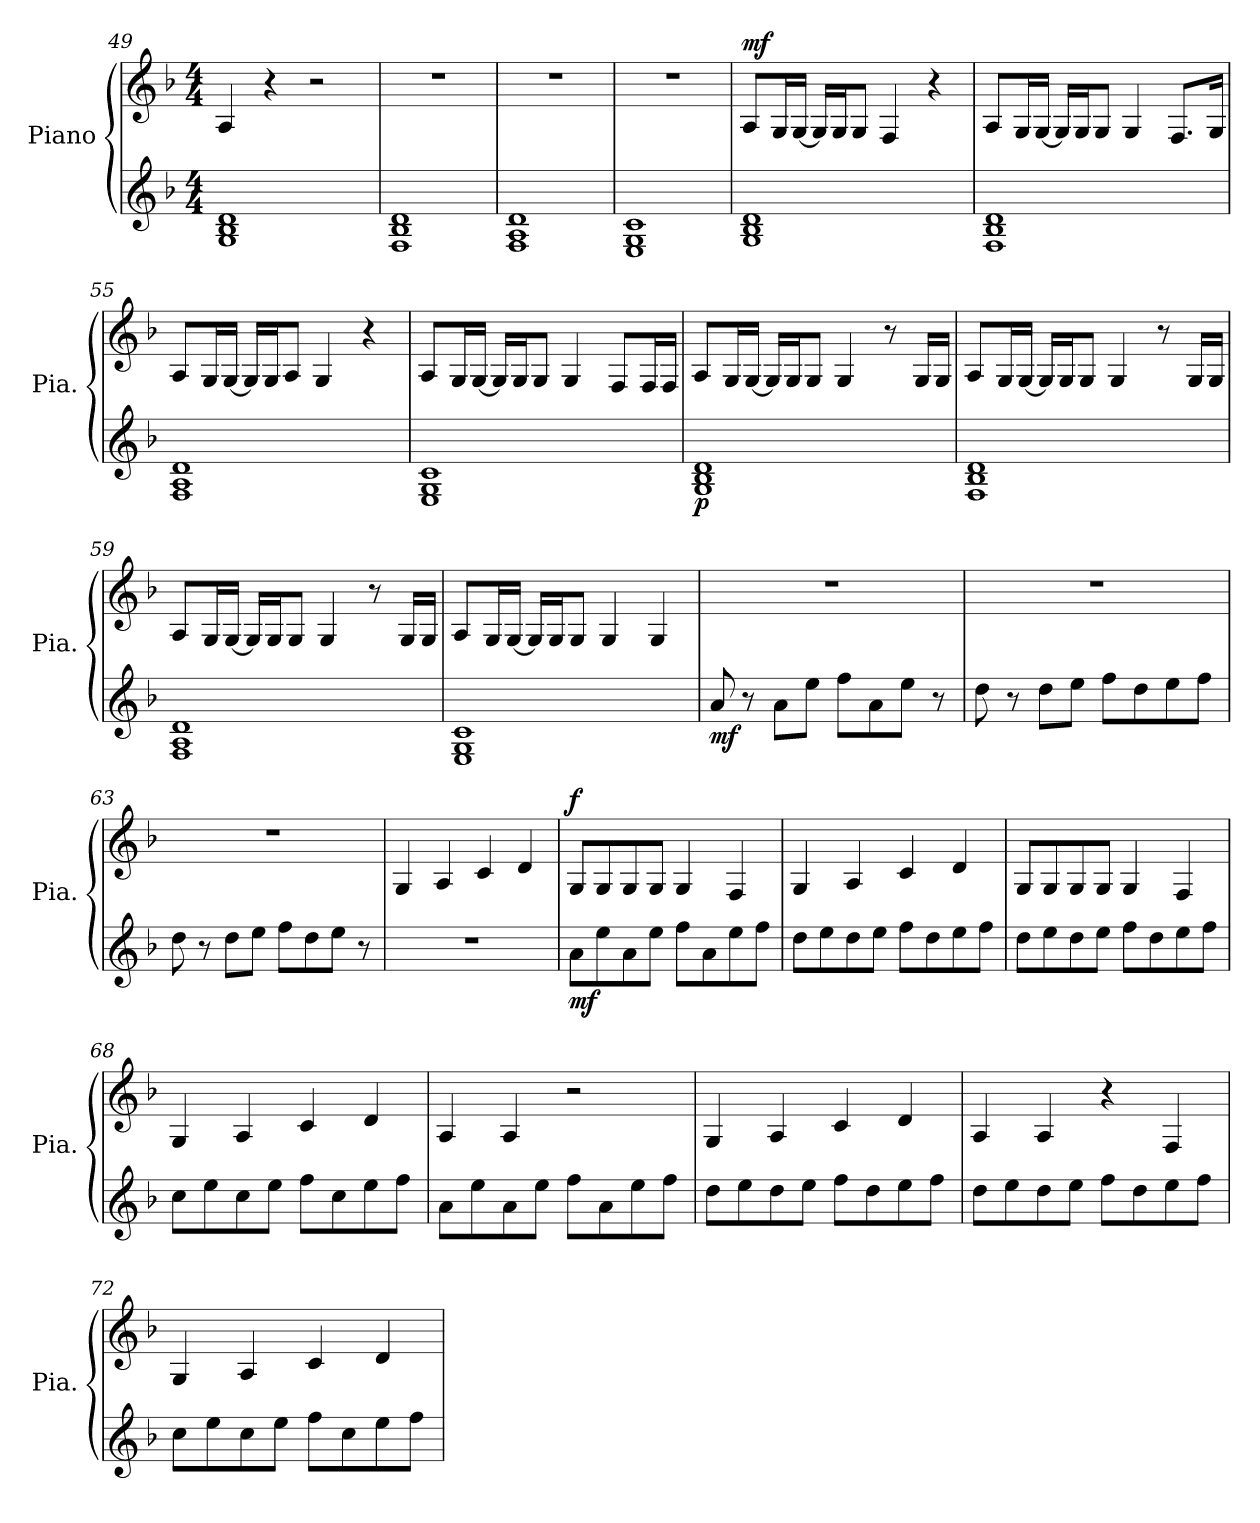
**kern	**dynam	**kern	**dynam
*part2	*part2	*part1	*part1
*staff2	*staff2	*staff1	*staff1
*I"Piano	*	*I"Piano	*
*I'Pia.	*	*I'Pia.	*
*clefG2	*	*clefG2	*
*k[b-]	*	*k[b-]	*
*M4/4	*	*M4/4	*
=49	=49	=49	=49
1G 1B- 1d	.	4A/	.
.	.	4r	.
.	.	2r	.
=50	=50	=50	=50
1F 1B- 1d	.	1r	.
=51	=51	=51	=51
1F 1A 1d	.	1r	.
=52	=52	=52	=52
1E 1G 1c	.	1r	.
=53	=53	=53	=53
!	!	!	!LO:DY:a
1G 1B- 1d	.	8A/L	mf
.	.	16G/L	.
.	.	[16G/JJ	.
.	.	16G/LL]	.
.	.	16G/J	.
.	.	8G/J	.
.	.	4F/	.
.	.	4r	.
!!LO:LB:g=z
=54	=54	=54	=54
1F 1B- 1d	.	8A/L	.
.	.	16G/L	.
.	.	[16G/JJ	.
.	.	16G/LL]	.
.	.	16G/J	.
.	.	8G/J	.
.	.	4G/	.
.	.	8.F/L	.
.	.	16G/Jk	.
=55	=55	=55	=55
1F 1A 1d	.	8A/L	.
.	.	16G/L	.
.	.	[16G/JJ	.
.	.	16G/LL]	.
.	.	16G/J	.
.	.	8A/J	.
.	.	4G/	.
.	.	4r	.
=56	=56	=56	=56
1E 1G 1c	.	8A/L	.
.	.	16G/L	.
.	.	[16G/JJ	.
.	.	16G/LL]	.
.	.	16G/J	.
.	.	8G/J	.
.	.	4G/	.
.	.	8F/L	.
.	.	16F/L	.
.	.	16F/JJ	.
!!LO:LB:g=z
=57	=57	=57	=57
!	!LO:DY:b	!	!
1G 1B- 1d	p	8A/L	.
.	.	16G/L	.
.	.	[16G/JJ	.
.	.	16G/LL]	.
.	.	16G/J	.
.	.	8G/J	.
.	.	4G/	.
.	.	8r	.
.	.	16G/LL	.
.	.	16G/JJ	.
=58	=58	=58	=58
1F 1B- 1d	.	8A/L	.
.	.	16G/L	.
.	.	[16G/JJ	.
.	.	16G/LL]	.
.	.	16G/J	.
.	.	8G/J	.
.	.	4G/	.
.	.	8r	.
.	.	16G/LL	.
.	.	16G/JJ	.
=59	=59	=59	=59
1F 1A 1d	.	8A/L	.
.	.	16G/L	.
.	.	[16G/JJ	.
.	.	16G/LL]	.
.	.	16G/J	.
.	.	8G/J	.
.	.	4G/	.
.	.	8r	.
.	.	16G/LL	.
.	.	16G/JJ	.
!!LO:LB:g=z
=60	=60	=60	=60
1E 1G 1c	.	8A/L	.
.	.	16G/L	.
.	.	[16G/JJ	.
.	.	16G/LL]	.
.	.	16G/J	.
.	.	8G/J	.
.	.	4G/	.
.	.	4G/	.
=61	=61	=61	=61
!	!LO:DY:b	!	!
8a/	mf	1r	.
8r	.	.	.
8a\L	.	.	.
8ee\J	.	.	.
8ff\L	.	.	.
8a\	.	.	.
8ee\J	.	.	.
8r	.	.	.
=62	=62	=62	=62
8dd\	.	1r	.
8r	.	.	.
8dd\L	.	.	.
8ee\J	.	.	.
8ff\L	.	.	.
8dd\	.	.	.
8ee\	.	.	.
8ff\J	.	.	.
=63	=63	=63	=63
8dd\	.	1r	.
8r	.	.	.
8dd\L	.	.	.
8ee\J	.	.	.
8ff\L	.	.	.
8dd\	.	.	.
8ee\J	.	.	.
8r	.	.	.
=64	=64	=64	=64
1r	.	4G/	.
.	.	4A/	.
.	.	4c/	.
.	.	4d/	.
!!LO:LB:g=z
=65	=65	=65	=65
!	!LO:DY:b	!	!LO:DY:a
8a\L	mf	8G/L	f
8ee\	.	8G/	.
8a\	.	8G/	.
8ee\J	.	8G/J	.
8ff\L	.	4G/	.
8a\	.	.	.
8ee\	.	4F/	.
8ff\J	.	.	.
=66	=66	=66	=66
8dd\L	.	4G/	.
8ee\	.	.	.
8dd\	.	4A/	.
8ee\J	.	.	.
8ff\L	.	4c/	.
8dd\	.	.	.
8ee\	.	4d/	.
8ff\J	.	.	.
=67	=67	=67	=67
8dd\L	.	8G/L	.
8ee\	.	8G/	.
8dd\	.	8G/	.
8ee\J	.	8G/J	.
8ff\L	.	4G/	.
8dd\	.	.	.
8ee\	.	4F/	.
8ff\J	.	.	.
=68	=68	=68	=68
8cc\L	.	4G/	.
8ee\	.	.	.
8cc\	.	4A/	.
8ee\J	.	.	.
8ff\L	.	4c/	.
8cc\	.	.	.
8ee\	.	4d/	.
8ff\J	.	.	.
!!LO:LB:g=z
=69	=69	=69	=69
8a\L	.	4A/	.
8ee\	.	.	.
8a\	.	4A/	.
8ee\J	.	.	.
8ff\L	.	2r	.
8a\	.	.	.
8ee\	.	.	.
8ff\J	.	.	.
=70	=70	=70	=70
8dd\L	.	4G/	.
8ee\	.	.	.
8dd\	.	4A/	.
8ee\J	.	.	.
8ff\L	.	4c/	.
8dd\	.	.	.
8ee\	.	4d/	.
8ff\J	.	.	.
=71	=71	=71	=71
8dd\L	.	4A/	.
8ee\	.	.	.
8dd\	.	4A/	.
8ee\J	.	.	.
8ff\L	.	4r	.
8dd\	.	.	.
8ee\	.	4F/	.
8ff\J	.	.	.
=72	=72	=72	=72
8cc\L	.	4G/	.
8ee\	.	.	.
8cc\	.	4A/	.
8ee\J	.	.	.
8ff\L	.	4c/	.
8cc\	.	.	.
8ee\	.	4d/	.
8ff\J	.	.	.
=	=	=	=
*-	*-	*-	*-
